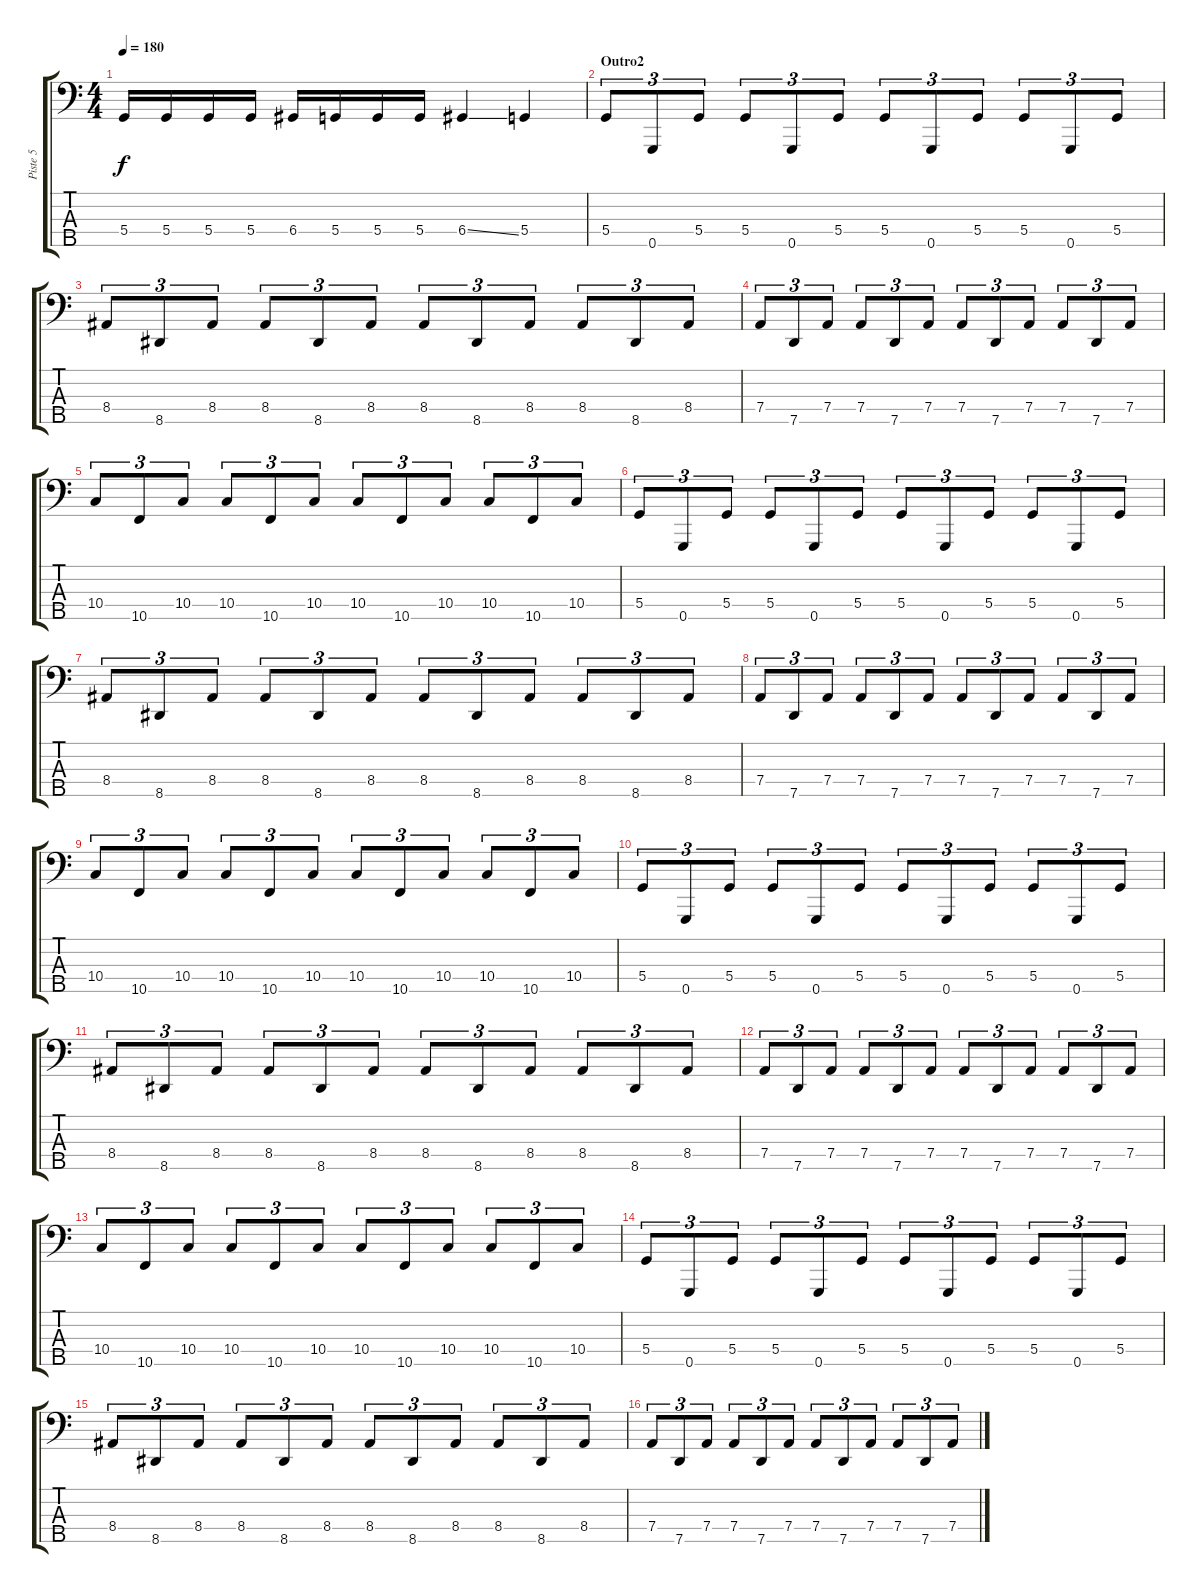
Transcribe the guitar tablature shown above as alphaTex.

\track ("Piste 5" "Piste 5") {instrument slapbass2}
\staff {score tabs}
\tuning (F2 C2 G1 D1 G0) {hide}
\ts (4 4)
\tempo 180
\clef f4
\ks c
5.4.16{dy f} 5.4.16 5.4.16 5.4.16 6.4.16 5.4.16 5.4.16 5.4.16 6.4{ss}.4 5.4.4 |
\section ("" "Outro2")
5.4.8{tu (3 2)} 0.5.8{tu (3 2)} 5.4.8{tu (3 2)} 5.4.8{tu (3 2)} 0.5.8{tu (3 2)} 5.4.8{tu (3 2)} 5.4.8{tu (3 2)} 0.5.8{tu (3 2)} 5.4.8{tu (3 2)} 5.4.8{tu (3 2)} 0.5.8{tu (3 2)} 5.4.8{tu (3 2)} |
8.4.8{tu (3 2)} 8.5.8{tu (3 2)} 8.4.8{tu (3 2)} 8.4.8{tu (3 2)} 8.5.8{tu (3 2)} 8.4.8{tu (3 2)} 8.4.8{tu (3 2)} 8.5.8{tu (3 2)} 8.4.8{tu (3 2)} 8.4.8{tu (3 2)} 8.5.8{tu (3 2)} 8.4.8{tu (3 2)} |
7.4.8{tu (3 2)} 7.5.8{tu (3 2)} 7.4.8{tu (3 2)} 7.4.8{tu (3 2)} 7.5.8{tu (3 2)} 7.4.8{tu (3 2)} 7.4.8{tu (3 2)} 7.5.8{tu (3 2)} 7.4.8{tu (3 2)} 7.4.8{tu (3 2)} 7.5.8{tu (3 2)} 7.4.8{tu (3 2)} |
10.4.8{tu (3 2)} 10.5.8{tu (3 2)} 10.4.8{tu (3 2)} 10.4.8{tu (3 2)} 10.5.8{tu (3 2)} 10.4.8{tu (3 2)} 10.4.8{tu (3 2)} 10.5.8{tu (3 2)} 10.4.8{tu (3 2)} 10.4.8{tu (3 2)} 10.5.8{tu (3 2)} 10.4.8{tu (3 2)} |
5.4.8{tu (3 2)} 0.5.8{tu (3 2)} 5.4.8{tu (3 2)} 5.4.8{tu (3 2)} 0.5.8{tu (3 2)} 5.4.8{tu (3 2)} 5.4.8{tu (3 2)} 0.5.8{tu (3 2)} 5.4.8{tu (3 2)} 5.4.8{tu (3 2)} 0.5.8{tu (3 2)} 5.4.8{tu (3 2)} |
8.4.8{tu (3 2)} 8.5.8{tu (3 2)} 8.4.8{tu (3 2)} 8.4.8{tu (3 2)} 8.5.8{tu (3 2)} 8.4.8{tu (3 2)} 8.4.8{tu (3 2)} 8.5.8{tu (3 2)} 8.4.8{tu (3 2)} 8.4.8{tu (3 2)} 8.5.8{tu (3 2)} 8.4.8{tu (3 2)} |
7.4.8{tu (3 2)} 7.5.8{tu (3 2)} 7.4.8{tu (3 2)} 7.4.8{tu (3 2)} 7.5.8{tu (3 2)} 7.4.8{tu (3 2)} 7.4.8{tu (3 2)} 7.5.8{tu (3 2)} 7.4.8{tu (3 2)} 7.4.8{tu (3 2)} 7.5.8{tu (3 2)} 7.4.8{tu (3 2)} |
10.4.8{tu (3 2)} 10.5.8{tu (3 2)} 10.4.8{tu (3 2)} 10.4.8{tu (3 2)} 10.5.8{tu (3 2)} 10.4.8{tu (3 2)} 10.4.8{tu (3 2)} 10.5.8{tu (3 2)} 10.4.8{tu (3 2)} 10.4.8{tu (3 2)} 10.5.8{tu (3 2)} 10.4.8{tu (3 2)} |
5.4.8{tu (3 2)} 0.5.8{tu (3 2)} 5.4.8{tu (3 2)} 5.4.8{tu (3 2)} 0.5.8{tu (3 2)} 5.4.8{tu (3 2)} 5.4.8{tu (3 2)} 0.5.8{tu (3 2)} 5.4.8{tu (3 2)} 5.4.8{tu (3 2)} 0.5.8{tu (3 2)} 5.4.8{tu (3 2)} |
8.4.8{tu (3 2)} 8.5.8{tu (3 2)} 8.4.8{tu (3 2)} 8.4.8{tu (3 2)} 8.5.8{tu (3 2)} 8.4.8{tu (3 2)} 8.4.8{tu (3 2)} 8.5.8{tu (3 2)} 8.4.8{tu (3 2)} 8.4.8{tu (3 2)} 8.5.8{tu (3 2)} 8.4.8{tu (3 2)} |
7.4.8{tu (3 2)} 7.5.8{tu (3 2)} 7.4.8{tu (3 2)} 7.4.8{tu (3 2)} 7.5.8{tu (3 2)} 7.4.8{tu (3 2)} 7.4.8{tu (3 2)} 7.5.8{tu (3 2)} 7.4.8{tu (3 2)} 7.4.8{tu (3 2)} 7.5.8{tu (3 2)} 7.4.8{tu (3 2)} |
10.4.8{tu (3 2)} 10.5.8{tu (3 2)} 10.4.8{tu (3 2)} 10.4.8{tu (3 2)} 10.5.8{tu (3 2)} 10.4.8{tu (3 2)} 10.4.8{tu (3 2)} 10.5.8{tu (3 2)} 10.4.8{tu (3 2)} 10.4.8{tu (3 2)} 10.5.8{tu (3 2)} 10.4.8{tu (3 2)} |
5.4.8{tu (3 2)} 0.5.8{tu (3 2)} 5.4.8{tu (3 2)} 5.4.8{tu (3 2)} 0.5.8{tu (3 2)} 5.4.8{tu (3 2)} 5.4.8{tu (3 2)} 0.5.8{tu (3 2)} 5.4.8{tu (3 2)} 5.4.8{tu (3 2)} 0.5.8{tu (3 2)} 5.4.8{tu (3 2)} |
8.4.8{tu (3 2)} 8.5.8{tu (3 2)} 8.4.8{tu (3 2)} 8.4.8{tu (3 2)} 8.5.8{tu (3 2)} 8.4.8{tu (3 2)} 8.4.8{tu (3 2)} 8.5.8{tu (3 2)} 8.4.8{tu (3 2)} 8.4.8{tu (3 2)} 8.5.8{tu (3 2)} 8.4.8{tu (3 2)} |
7.4.8{tu (3 2)} 7.5.8{tu (3 2)} 7.4.8{tu (3 2)} 7.4.8{tu (3 2)} 7.5.8{tu (3 2)} 7.4.8{tu (3 2)} 7.4.8{tu (3 2)} 7.5.8{tu (3 2)} 7.4.8{tu (3 2)} 7.4.8{tu (3 2)} 7.5.8{tu (3 2)} 7.4.8{tu (3 2)}
